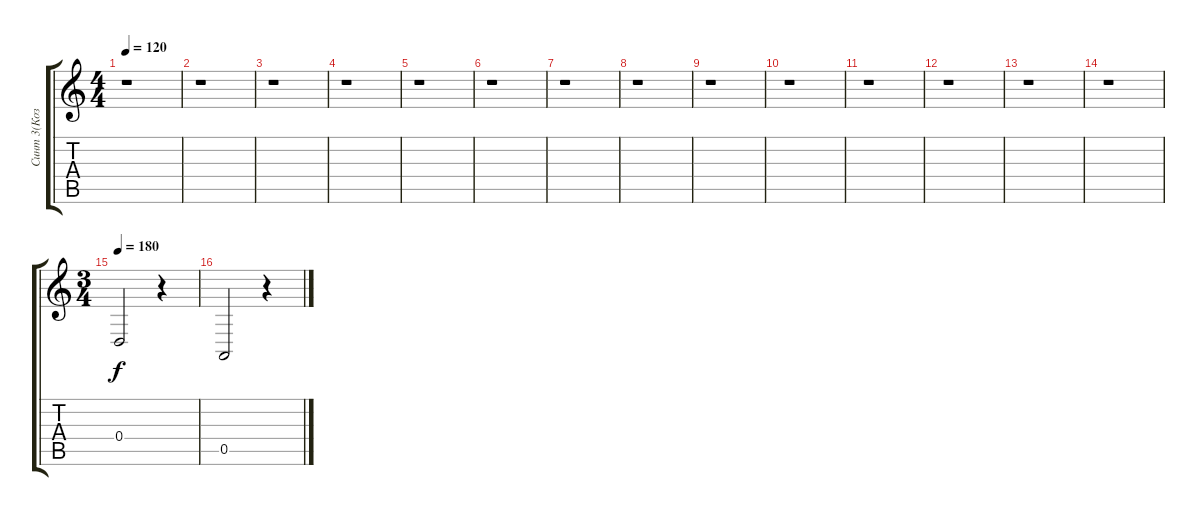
\track ("Синт 3(Козлов)" "Синт 3(Коз") {instrument englishhorn}
\staff {score tabs}
\tuning (E4 B3 G3 D3 A2 E2) {hide}
\ts (4 4)
\tempo 120
\clef g2
\ks c
r.1{dy f} |
r.1 |
r.1 |
r.1 |
r.1 |
r.1 |
r.1 |
r.1 |
r.1 |
r.1 |
r.1 |
r.1 |
r.1 |
r.1 |
\ts (3 4)
\tempo 180
0.4.2 r.4 |
0.5.2 r.4
